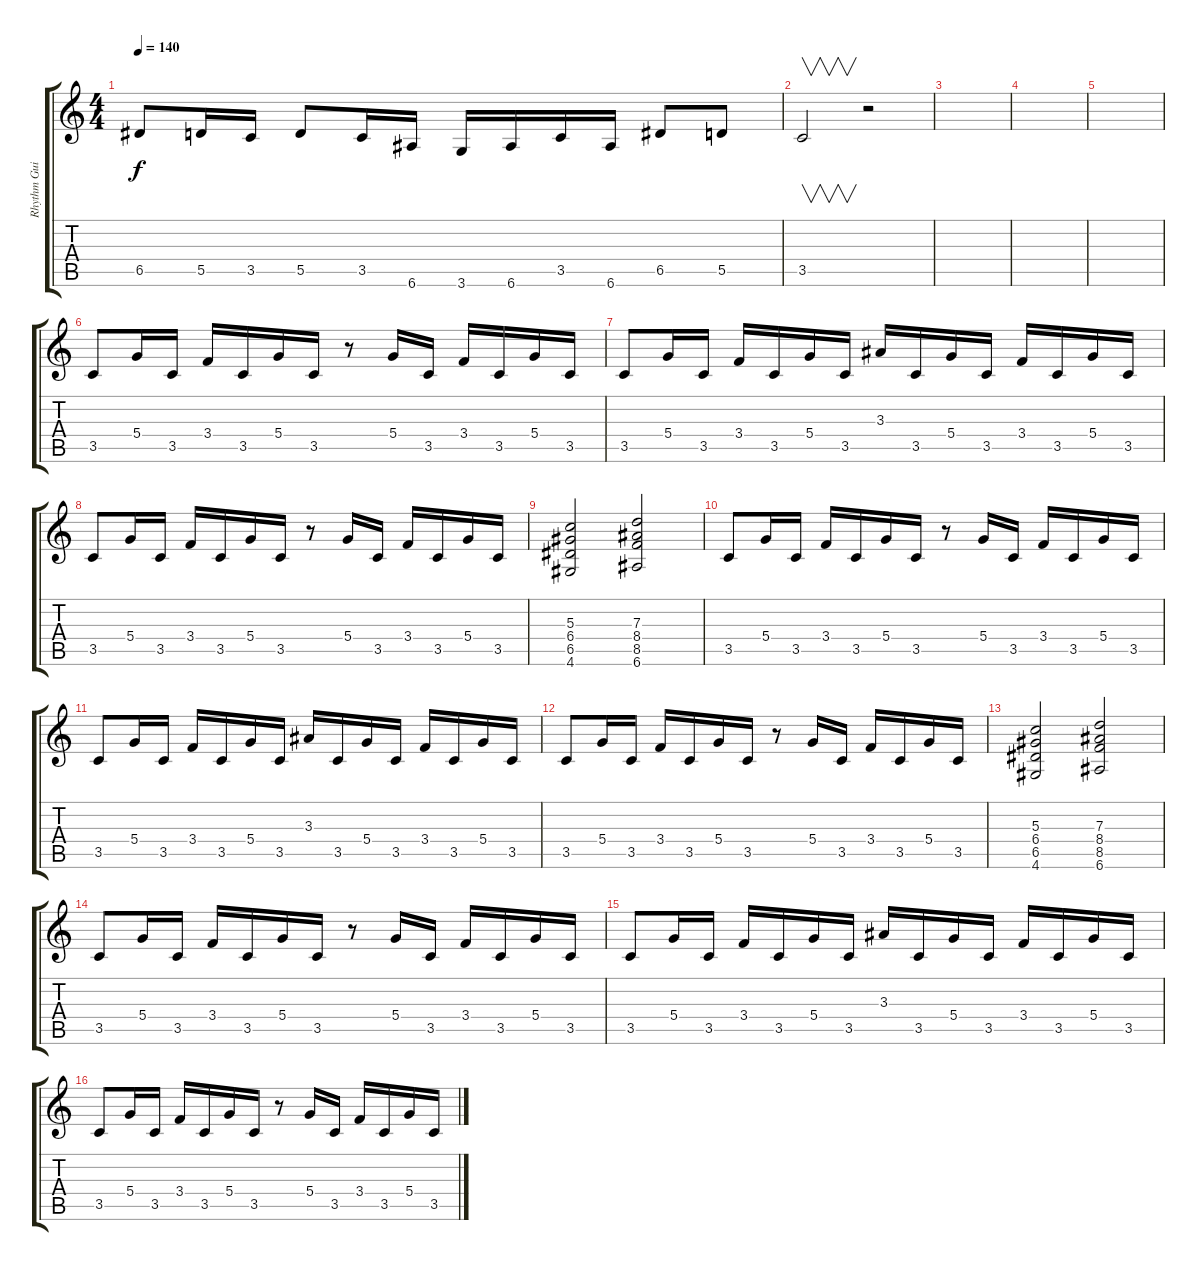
\track ("Rhythm Guitar 2" "Rhythm Gui") {instrument distortionguitar}
\staff {score tabs}
\tuning (E4 B3 G3 D3 A2 E2) {hide}
\ts (4 4)
\tempo 140
\clef g2
\ks c
6.5.8{dy f} 5.5.16 3.5.16 5.5.8 3.5.16 6.6.16 3.6.16 6.6.16 3.5.16 6.6.16 6.5.8 5.5.8 |
3.5.2{v} r.2 |
|
|
|
3.5.8 5.4.16 3.5.16 3.4.16 3.5.16 5.4.16 3.5.16 r.8 5.4.16 3.5.16 3.4.16 3.5.16 5.4.16 3.5.16 |
3.5.8 5.4.16 3.5.16 3.4.16 3.5.16 5.4.16 3.5.16 3.3.16 3.5.16 5.4.16 3.5.16 3.4.16 3.5.16 5.4.16 3.5.16 |
3.5.8 5.4.16 3.5.16 3.4.16 3.5.16 5.4.16 3.5.16 r.8 5.4.16 3.5.16 3.4.16 3.5.16 5.4.16 3.5.16 |
(5.3 6.4 6.5 4.6).2 (7.3 8.4 8.5 6.6).2 |
3.5.8 5.4.16 3.5.16 3.4.16 3.5.16 5.4.16 3.5.16 r.8 5.4.16 3.5.16 3.4.16 3.5.16 5.4.16 3.5.16 |
3.5.8 5.4.16 3.5.16 3.4.16 3.5.16 5.4.16 3.5.16 3.3.16 3.5.16 5.4.16 3.5.16 3.4.16 3.5.16 5.4.16 3.5.16 |
3.5.8 5.4.16 3.5.16 3.4.16 3.5.16 5.4.16 3.5.16 r.8 5.4.16 3.5.16 3.4.16 3.5.16 5.4.16 3.5.16 |
(5.3 6.4 6.5 4.6).2 (7.3 8.4 8.5 6.6).2 |
3.5.8 5.4.16 3.5.16 3.4.16 3.5.16 5.4.16 3.5.16 r.8 5.4.16 3.5.16 3.4.16 3.5.16 5.4.16 3.5.16 |
3.5.8 5.4.16 3.5.16 3.4.16 3.5.16 5.4.16 3.5.16 3.3.16 3.5.16 5.4.16 3.5.16 3.4.16 3.5.16 5.4.16 3.5.16 |
3.5.8 5.4.16 3.5.16 3.4.16 3.5.16 5.4.16 3.5.16 r.8 5.4.16 3.5.16 3.4.16 3.5.16 5.4.16 3.5.16
